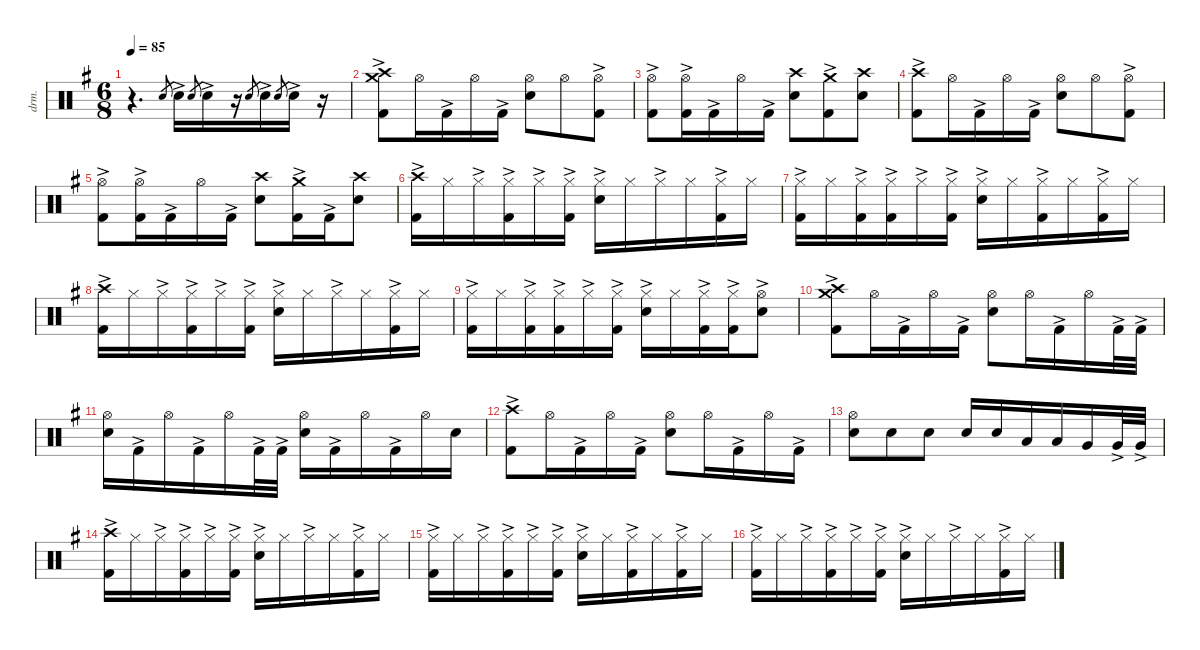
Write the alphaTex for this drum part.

\defaultSystemsLayout 4
\hideDynamics
\bracketExtendMode nobrackets
\otherSystemsTrackNameOrientation horizontal
\track ("Josh Freese" "drm.") {instrument percussion}
\staff {score}
\articulation defaults
\ts (6 8)
\tempo 85
\clef neutral
\ks eminor
r.4{d dy mf} "Snare (hit) 2"{acc forcenatural}.8{gr} "Snare (hit) 2"{ac acc forcenatural}.16{dy f} "Snare (hit) 2"{acc forcenatural}.8{gr dy mf} "Snare (hit) 2"{ac acc forcenatural}.16{dy f} r.16 "Snare (hit) 2"{acc forcenatural}.8{gr dy mf} "Snare (hit) 2"{ac acc forcenatural}.16{dy f} "Snare (hit) 2"{acc forcenatural}.8{gr dy mf} "Snare (hit) 2"{ac acc forcenatural}.16{dy f} r.16 |
("Crash high (hit)"{acc forcenatural} "Crash medium (hit)"{acc forcenatural} "Kick (hit) 2"{ac acc forcenatural}).8 "Hi-Hat (open)"{acc forcenatural}.16 "Kick (hit) 2"{ac acc forcenatural}.16 "Hi-Hat (open)"{acc forcenatural}.16 "Kick (hit) 2"{ac acc forcenatural}.16 ("Hi-Hat (open)"{acc forcenatural} "Snare (hit) 2"{acc forcenatural}).8 "Hi-Hat (open)"{acc forcenatural}.8 ("Hi-Hat (open)"{acc forcenatural} "Kick (hit) 2"{ac acc forcenatural}).8 |
("Hi-Hat (open)"{acc forcenatural} "Kick (hit) 2"{ac acc forcenatural}).8 ("Hi-Hat (open)"{acc forcenatural} "Kick (hit) 2"{ac acc forcenatural}).16 "Kick (hit) 2"{ac acc forcenatural}.16 "Hi-Hat (open)"{acc forcenatural}.16 "Kick (hit) 2"{ac acc forcenatural}.16 ("Crash high (hit)"{acc forcenatural} "Snare (hit) 2"{acc forcenatural}).8 ("Crash medium (hit)"{acc forcenatural} "Kick (hit) 2"{ac acc forcenatural}).8 ("Crash high (hit)"{acc forcenatural} "Snare (hit) 2"{acc forcenatural}).8 |
("Crash high (hit)"{acc forcenatural} "Kick (hit) 2"{ac acc forcenatural}).8 "Hi-Hat (open)"{acc forcenatural}.16 "Kick (hit) 2"{ac acc forcenatural}.16 "Hi-Hat (open)"{acc forcenatural}.16 "Kick (hit) 2"{ac acc forcenatural}.16 ("Hi-Hat (open)"{acc forcenatural} "Snare (hit) 2"{acc forcenatural}).8 "Hi-Hat (open)"{acc forcenatural}.8 ("Hi-Hat (open)"{acc forcenatural} "Kick (hit) 2"{ac acc forcenatural}).8 |
("Hi-Hat (open)"{acc forcenatural} "Kick (hit) 2"{ac acc forcenatural}).8 ("Hi-Hat (open)"{acc forcenatural} "Kick (hit) 2"{ac acc forcenatural}).16 "Kick (hit) 2"{ac acc forcenatural}.16 "Hi-Hat (open)"{acc forcenatural}.16 "Kick (hit) 2"{ac acc forcenatural}.16 ("Crash high (hit)"{acc forcenatural} "Snare (hit) 2"{acc forcenatural}).8 ("Crash medium (hit)"{acc forcenatural} "Kick (hit) 2"{ac acc forcenatural}).16 "Kick (hit) 2"{ac acc forcenatural}.16 ("Crash high (hit)"{acc forcenatural} "Snare (hit) 2"{acc forcenatural}).8 |
("Crash high (hit)"{ac acc forcenatural} "Kick (hit) 2"{ac acc forcenatural}).16 "Hi-Hat (closed)"{acc forcenatural}.16 "Hi-Hat (closed)"{ac acc forcenatural}.16 ("Hi-Hat (closed)"{acc forcenatural} "Kick (hit) 2"{ac acc forcenatural}).16 "Hi-Hat (closed)"{ac acc forcenatural}.16 ("Hi-Hat (closed)"{acc forcenatural} "Kick (hit) 2"{ac acc forcenatural}).16 ("Hi-Hat (closed)"{ac acc forcenatural} "Snare (hit) 2"{acc forcenatural}).16 "Hi-Hat (closed)"{acc forcenatural}.16 "Hi-Hat (closed)"{ac acc forcenatural}.16 "Hi-Hat (closed)"{acc forcenatural}.16 ("Hi-Hat (closed)"{ac acc forcenatural} "Kick (hit) 2"{ac acc forcenatural}).16 "Hi-Hat (closed)"{acc forcenatural}.16 |
("Hi-Hat (closed)"{ac acc forcenatural} "Kick (hit) 2"{ac acc forcenatural}).16 "Hi-Hat (closed)"{acc forcenatural}.16 ("Hi-Hat (closed)"{ac acc forcenatural} "Kick (hit) 2"{ac acc forcenatural}).16 ("Hi-Hat (closed)"{acc forcenatural} "Kick (hit) 2"{ac acc forcenatural}).16 "Hi-Hat (closed)"{ac acc forcenatural}.16 ("Hi-Hat (closed)"{acc forcenatural} "Kick (hit) 2"{ac acc forcenatural}).16 ("Hi-Hat (closed)"{ac acc forcenatural} "Snare (hit) 2"{acc forcenatural}).16 "Hi-Hat (closed)"{acc forcenatural}.16 ("Hi-Hat (closed)"{ac acc forcenatural} "Kick (hit) 2"{ac acc forcenatural}).16 "Hi-Hat (closed)"{acc forcenatural}.16 ("Hi-Hat (closed)"{ac acc forcenatural} "Kick (hit) 2"{ac acc forcenatural}).16 "Hi-Hat (closed)"{acc forcenatural}.16 |
("Crash high (hit)"{ac acc forcenatural} "Kick (hit) 2"{ac acc forcenatural}).16 "Hi-Hat (closed)"{acc forcenatural}.16 "Hi-Hat (closed)"{ac acc forcenatural}.16 ("Hi-Hat (closed)"{acc forcenatural} "Kick (hit) 2"{ac acc forcenatural}).16 "Hi-Hat (closed)"{ac acc forcenatural}.16 ("Hi-Hat (closed)"{acc forcenatural} "Kick (hit) 2"{ac acc forcenatural}).16 ("Hi-Hat (closed)"{ac acc forcenatural} "Snare (hit) 2"{acc forcenatural}).16 "Hi-Hat (closed)"{acc forcenatural}.16 "Hi-Hat (closed)"{ac acc forcenatural}.16 "Hi-Hat (closed)"{acc forcenatural}.16 ("Hi-Hat (closed)"{ac acc forcenatural} "Kick (hit) 2"{ac acc forcenatural}).16 "Hi-Hat (closed)"{acc forcenatural}.16 |
("Hi-Hat (closed)"{ac acc forcenatural} "Kick (hit) 2"{ac acc forcenatural}).16 "Hi-Hat (closed)"{acc forcenatural}.16 ("Hi-Hat (closed)"{ac acc forcenatural} "Kick (hit) 2"{ac acc forcenatural}).16 ("Hi-Hat (closed)"{acc forcenatural} "Kick (hit) 2"{ac acc forcenatural}).16 "Hi-Hat (closed)"{ac acc forcenatural}.16 ("Hi-Hat (closed)"{acc forcenatural} "Kick (hit) 2"{ac acc forcenatural}).16 ("Hi-Hat (closed)"{ac acc forcenatural} "Snare (hit) 2"{acc forcenatural}).16 "Hi-Hat (closed)"{acc forcenatural}.16 ("Hi-Hat (closed)"{ac acc forcenatural} "Kick (hit) 2"{ac acc forcenatural}).16 ("Hi-Hat (closed)"{acc forcenatural} "Kick (hit) 2"{ac acc forcenatural}).16 ("Hi-Hat (open)"{ac acc forcenatural} "Snare (hit) 2"{acc forcenatural}).8 |
("Crash high (hit)"{acc forcenatural} "Crash medium (hit)"{acc forcenatural} "Kick (hit) 2"{ac acc forcenatural}).8 "Hi-Hat (open)"{acc forcenatural}.16 "Kick (hit) 2"{ac acc forcenatural}.16 "Hi-Hat (open)"{acc forcenatural}.16 "Kick (hit) 2"{ac acc forcenatural}.16 ("Hi-Hat (open)"{acc forcenatural} "Snare (hit) 2"{acc forcenatural}).8 "Hi-Hat (open)"{acc forcenatural}.16 "Kick (hit) 2"{ac acc forcenatural}.16 "Hi-Hat (open)"{acc forcenatural}.16 "Kick (hit) 2"{ac acc forcenatural}.32 "Kick (hit) 2"{ac acc forcenatural}.32 |
("Hi-Hat (open)"{acc forcenatural} "Snare (hit) 2"{acc forcenatural}).16 "Kick (hit) 2"{ac acc forcenatural}.16 "Hi-Hat (open)"{acc forcenatural}.16 "Kick (hit) 2"{ac acc forcenatural}.16 "Hi-Hat (open)"{acc forcenatural}.16 "Kick (hit) 2"{ac acc forcenatural}.32 "Kick (hit) 2"{ac acc forcenatural}.32 ("Hi-Hat (open)"{acc forcenatural} "Snare (hit) 2"{acc forcenatural}).16 "Kick (hit) 2"{ac acc forcenatural}.16 "Hi-Hat (open)"{acc forcenatural}.16 "Kick (hit) 2"{ac acc forcenatural}.16 "Hi-Hat (open)"{acc forcenatural}.16 "Snare (hit) 2"{acc forcenatural}.16 |
("Crash high (hit)"{acc forcenatural} "Kick (hit) 2"{ac acc forcenatural}).8 "Hi-Hat (open)"{acc forcenatural}.16 "Kick (hit) 2"{ac acc forcenatural}.16 "Hi-Hat (open)"{acc forcenatural}.16 "Kick (hit) 2"{ac acc forcenatural}.16 ("Hi-Hat (open)"{acc forcenatural} "Snare (hit) 2"{acc forcenatural}).8 "Hi-Hat (open)"{acc forcenatural}.16 "Kick (hit) 2"{ac acc forcenatural}.16 "Hi-Hat (open)"{acc forcenatural}.16 "Kick (hit) 2"{ac acc forcenatural}.16 |
("Hi-Hat (open)"{acc forcenatural} "Snare (hit) 2"{acc forcenatural}).8 "Snare (hit) 2"{acc forcenatural}.8 "Snare (hit) 2"{acc forcenatural}.8 "Snare (hit) 2"{acc forcenatural}.16 "Snare (hit) 2"{acc forcenatural}.16 "Low Tom (hit)"{acc forcenatural}.16 "Low Tom (hit)"{acc forcenatural}.16 "Very Low Tom (hit)"{acc forcenatural}.16 "Very Low Tom (hit)"{ac acc forcenatural}.32 "Very Low Tom (hit)"{ac acc forcenatural}.32 |
("Crash high (hit)"{ac acc forcenatural} "Kick (hit) 2"{ac acc forcenatural}).16 "Hi-Hat (closed)"{acc forcenatural}.16 "Hi-Hat (closed)"{ac acc forcenatural}.16 ("Hi-Hat (closed)"{acc forcenatural} "Kick (hit) 2"{ac acc forcenatural}).16 "Hi-Hat (closed)"{ac acc forcenatural}.16 ("Hi-Hat (closed)"{acc forcenatural} "Kick (hit) 2"{ac acc forcenatural}).16 ("Hi-Hat (closed)"{ac acc forcenatural} "Snare (hit) 2"{acc forcenatural}).16 "Hi-Hat (closed)"{acc forcenatural}.16 "Hi-Hat (closed)"{ac acc forcenatural}.16 "Hi-Hat (closed)"{acc forcenatural}.16 ("Hi-Hat (closed)"{ac acc forcenatural} "Kick (hit) 2"{ac acc forcenatural}).16 "Hi-Hat (closed)"{acc forcenatural}.16 |
("Hi-Hat (closed)"{ac acc forcenatural} "Kick (hit) 2"{ac acc forcenatural}).16 "Hi-Hat (closed)"{acc forcenatural}.16 "Hi-Hat (closed)"{ac acc forcenatural}.16 ("Hi-Hat (closed)"{acc forcenatural} "Kick (hit) 2"{ac acc forcenatural}).16 "Hi-Hat (closed)"{ac acc forcenatural}.16 ("Hi-Hat (closed)"{acc forcenatural} "Kick (hit) 2"{ac acc forcenatural}).16 ("Hi-Hat (closed)"{ac acc forcenatural} "Snare (hit) 2"{acc forcenatural}).16 "Hi-Hat (closed)"{acc forcenatural}.16 ("Hi-Hat (closed)"{ac acc forcenatural} "Kick (hit) 2"{ac acc forcenatural}).16 "Hi-Hat (closed)"{acc forcenatural}.16 ("Hi-Hat (closed)"{ac acc forcenatural} "Kick (hit) 2"{ac acc forcenatural}).16 "Hi-Hat (closed)"{acc forcenatural}.16 |
("Hi-Hat (closed)"{ac acc forcenatural} "Kick (hit) 2"{ac acc forcenatural}).16 "Hi-Hat (closed)"{acc forcenatural}.16 "Hi-Hat (closed)"{ac acc forcenatural}.16 ("Hi-Hat (closed)"{acc forcenatural} "Kick (hit) 2"{ac acc forcenatural}).16 "Hi-Hat (closed)"{ac acc forcenatural}.16 ("Hi-Hat (closed)"{acc forcenatural} "Kick (hit) 2"{ac acc forcenatural}).16 ("Hi-Hat (closed)"{ac acc forcenatural} "Snare (hit) 2"{acc forcenatural}).16 "Hi-Hat (closed)"{acc forcenatural}.16 "Hi-Hat (closed)"{ac acc forcenatural}.16 "Hi-Hat (closed)"{acc forcenatural}.16 ("Hi-Hat (closed)"{ac acc forcenatural} "Kick (hit) 2"{ac acc forcenatural}).16 "Hi-Hat (closed)"{acc forcenatural}.16
